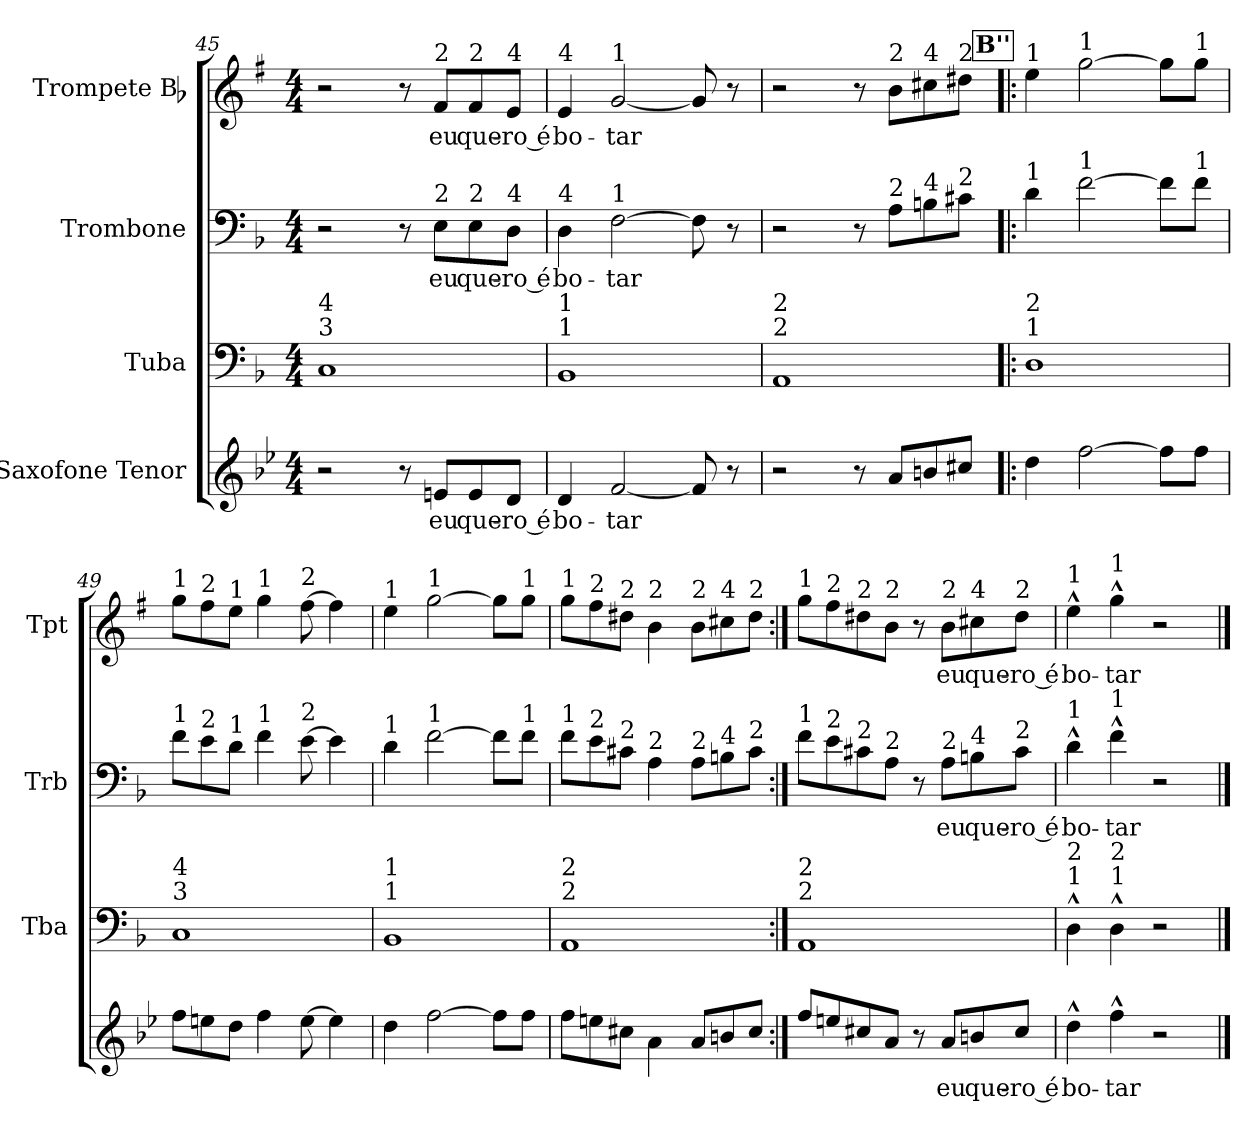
**kern	**text	**kern	**kern	**text	**kern	**text
*part4	*part4	*part3	*part2	*part2	*part1	*part1
*staff4	*staff4	*staff3	*staff2	*staff2	*staff1	*staff1
*I"Saxofone Tenor	*	*I"Tuba	*I"Trombone	*	*I"Trompete Bb	*
*	*	*I'Tba	*I'Trb	*	*I'Tpt	*
*clefG2	*	*clefF4	*clefF4	*	*clefG2	*
*ITrd8c14	*	*	*	*	*ITrd1c2	*
*k[b-e-]	*	*k[b-]	*k[b-]	*	*k[b-]	*
*M4/4	*	*M4/4	*M4/4	*	*M4/4	*
=45	=45	=45	=45	=45	=45	=45
!	!	!LO:TX:a:t=3	!	!	!	!
!	!	!LO:TX:a:t=4	!	!	!	!
2r	.	1C	2r	.	2r	.
8r	.	.	8r	.	8r	.
!	!	!	!	!	!LO:TX:a:t=2	!
!	!	!	!LO:TX:a:t=2	!	!	!
!	!LO:LY:b	!	!	!LO:LY:b	!	!LO:LY:b
8En/L	eu	.	8E\L	eu	8e/L	eu
!	!	!	!	!	!LO:TX:a:t=2	!
!	!	!	!LO:TX:a:t=2	!	!	!
!	!LO:LY:b	!	!	!LO:LY:b	!	!LO:LY:b
8E/	que-	.	8E\	que-	8e/	que-
!	!	!	!	!	!LO:TX:a:t=4	!
!	!	!	!LO:TX:a:t=4	!	!	!
!	!LO:LY:b	!	!	!LO:LY:b	!	!LO:LY:b
8D/J	-ro é	.	8D\J	-ro é	8d/J	-ro é
=46	=46	=46	=46	=46	=46	=46
!	!	!	!	!	!LO:TX:a:t=4	!
!	!	!	!LO:TX:a:t=4	!	!	!
!	!	!LO:TX:a:t=1	!	!	!	!
!	!	!LO:TX:a:t=1	!	!	!	!
!	!LO:LY:b	!	!	!LO:LY:b	!	!LO:LY:b
4D/	bo-	1BB-	4D\	bo-	4d/	bo-
!	!	!	!	!	!LO:TX:a:t=1	!
!	!	!	!LO:TX:a:t=1	!	!	!
!	!LO:LY:b	!	!	!LO:LY:b	!	!LO:LY:b
[2F/	-tar	.	[2F\	-tar	[2f/	-tar
8F/]	.	.	8F\]	.	8f/]	.
8r	.	.	8r	.	8r	.
!!LO:PB:g=z
=47	=47	=47	=47	=47	=47	=47
!	!	!LO:TX:a:t=2	!	!	!	!
!	!	!LO:TX:a:t=2	!	!	!	!
2r	.	1AA	2r	.	2r	.
8r	.	.	8r	.	8r	.
!	!	!	!	!	!LO:TX:a:t=2	!
!	!	!	!LO:TX:a:t=2	!	!	!
8A/L	.	.	8A\L	.	8a\L	.
!	!	!	!	!	!LO:TX:a:t=4	!
!	!	!	!LO:TX:a:t=4	!	!	!
8Bn/	.	.	8Bn\	.	8bn\	.
!	!	!	!	!	!LO:TX:a:t=2	!
!	!	!	!LO:TX:a:t=2	!	!	!
8c#X/J	.	.	8c#X\J	.	8cc#X\J	.
!!LO:REH:place=s1:a:B:fs=12:t=B''
=48!|:	=48!|:	=48!|:	=48!|:	=48!|:	=48!|:	=48!|:
!	!	!	!	!	!LO:TX:a:t=1	!
!	!	!	!LO:TX:a:t=1	!	!	!
!	!	!LO:TX:a:t=1	!	!	!	!
!	!	!LO:TX:a:t=2	!	!	!	!
4d\	.	1D	4d\	.	4dd\	.
!	!	!	!	!	!LO:TX:a:t=1	!
!	!	!	!LO:TX:a:t=1	!	!	!
[2f\	.	.	[2f\	.	[2ff\	.
8f\L]	.	.	8f\L]	.	8ff\L]	.
!	!	!	!	!	!LO:TX:a:t=1	!
!	!	!	!LO:TX:a:t=1	!	!	!
8f\J	.	.	8f\J	.	8ff\J	.
=49	=49	=49	=49	=49	=49	=49
!	!	!	!	!	!LO:TX:a:t=1	!
!	!	!	!LO:TX:a:t=1	!	!	!
!	!	!LO:TX:a:t=3	!	!	!	!
!	!	!LO:TX:a:t=4	!	!	!	!
8f\L	.	1C	8f\L	.	8ff\L	.
!	!	!	!	!	!LO:TX:a:t=2	!
!	!	!	!LO:TX:a:t=2	!	!	!
8en\	.	.	8e\	.	8ee\	.
!	!	!	!	!	!LO:TX:a:t=1	!
!	!	!	!LO:TX:a:t=1	!	!	!
8d\J	.	.	8d\J	.	8dd\J	.
!	!	!	!	!	!LO:TX:a:t=1	!
!	!	!	!LO:TX:a:t=1	!	!	!
4f\	.	.	4f\	.	4ff\	.
!	!	!	!	!	!LO:TX:a:t=2	!
!	!	!	!LO:TX:a:t=2	!	!	!
[8e\	.	.	[8e\	.	[8ee\	.
4e\]	.	.	4e\]	.	4ee\]	.
=50	=50	=50	=50	=50	=50	=50
!	!	!	!	!	!LO:TX:a:t=1	!
!	!	!	!LO:TX:a:t=1	!	!	!
!	!	!LO:TX:a:t=1	!	!	!	!
!	!	!LO:TX:a:t=1	!	!	!	!
4d\	.	1BB-	4d\	.	4dd\	.
!	!	!	!	!	!LO:TX:a:t=1	!
!	!	!	!LO:TX:a:t=1	!	!	!
[2f\	.	.	[2f\	.	[2ff\	.
8f\L]	.	.	8f\L]	.	8ff\L]	.
!	!	!	!	!	!LO:TX:a:t=1	!
!	!	!	!LO:TX:a:t=1	!	!	!
8f\J	.	.	8f\J	.	8ff\J	.
=51	=51	=51	=51	=51	=51	=51
!	!	!	!	!	!LO:TX:a:t=1	!
!	!	!	!LO:TX:a:t=1	!	!	!
!	!	!LO:TX:a:t=2	!	!	!	!
!	!	!LO:TX:a:t=2	!	!	!	!
8f\L	.	1AA	8f\L	.	8ff\L	.
!	!	!	!	!	!LO:TX:a:t=2	!
!	!	!	!LO:TX:a:t=2	!	!	!
8en\	.	.	8e\	.	8ee\	.
!	!	!	!	!	!LO:TX:a:t=2	!
!	!	!	!LO:TX:a:t=2	!	!	!
8c#X\J	.	.	8c#X\J	.	8cc#X\J	.
!	!	!	!	!	!LO:TX:a:t=2	!
!	!	!	!LO:TX:a:t=2	!	!	!
4A\	.	.	4A\	.	4a\	.
!	!	!	!	!	!LO:TX:a:t=2	!
!	!	!	!LO:TX:a:t=2	!	!	!
8A/L	.	.	8A\L	.	8a\L	.
!	!	!	!	!	!LO:TX:a:t=4	!
!	!	!	!LO:TX:a:t=4	!	!	!
8Bn/	.	.	8Bn\	.	8bn\	.
!	!	!	!	!	!LO:TX:a:t=2	!
!	!	!	!LO:TX:a:t=2	!	!	!
8c#/J	.	.	8c#\J	.	8cc#\J	.
!!LO:LB:g=z
=52:|!	=52:|!	=52:|!	=52:|!	=52:|!	=52:|!	=52:|!
!	!	!	!	!	!LO:TX:a:t=1	!
!	!	!	!LO:TX:a:t=1	!	!	!
!	!	!LO:TX:a:t=2	!	!	!	!
!	!	!LO:TX:a:t=2	!	!	!	!
8f/L	.	1AA	8f\L	.	8ff\L	.
!	!	!	!	!	!LO:TX:a:t=2	!
!	!	!	!LO:TX:a:t=2	!	!	!
8en/	.	.	8e\	.	8ee\	.
!	!	!	!	!	!LO:TX:a:t=2	!
!	!	!	!LO:TX:a:t=2	!	!	!
8c#X/	.	.	8c#X\	.	8cc#X\	.
!	!	!	!	!	!LO:TX:a:t=2	!
!	!	!	!LO:TX:a:t=2	!	!	!
8A/J	.	.	8A\J	.	8a\J	.
8r	.	.	8r	.	8r	.
!	!	!	!	!	!LO:TX:a:t=2	!
!	!	!	!LO:TX:a:t=2	!	!	!
!	!LO:LY:b	!	!	!LO:LY:b	!	!LO:LY:b
8A/L	eu	.	8A\L	eu	8a\L	eu
!	!	!	!	!	!LO:TX:a:t=4	!
!	!	!	!LO:TX:a:t=4	!	!	!
!	!LO:LY:b	!	!	!LO:LY:b	!	!LO:LY:b
8Bn/	que-	.	8Bn\	que-	8bn\	que-
!	!	!	!	!	!LO:TX:a:t=2	!
!	!	!	!LO:TX:a:t=2	!	!	!
!	!LO:LY:b	!	!	!LO:LY:b	!	!LO:LY:b
8c#/J	-ro é	.	8c#\J	-ro é	8cc#\J	-ro é
=53	=53	=53	=53	=53	=53	=53
!	!	!	!	!	!LO:TX:a:t=1	!
!	!	!	!LO:TX:a:t=1	!	!	!
!	!	!LO:TX:a:t=1	!	!	!	!
!	!	!LO:TX:a:t=2	!	!	!	!
!	!LO:LY:b	!	!	!LO:LY:b	!	!LO:LY:b
4d^^\	bo-	4D^^\	4d^^\	bo-	4dd^^\	bo-
!	!	!	!	!	!LO:TX:a:t=1	!
!	!	!	!LO:TX:a:t=1	!	!	!
!	!	!LO:TX:a:t=1	!	!	!	!
!	!	!LO:TX:a:t=2	!	!	!	!
!	!LO:LY:b	!	!	!LO:LY:b	!	!LO:LY:b
4f^^\	-tar	4D^^\	4f^^\	-tar	4ff^^\	-tar
2r	.	2r	2r	.	2r	.
==	==	==	==	==	==	==
*-	*-	*-	*-	*-	*-	*-
